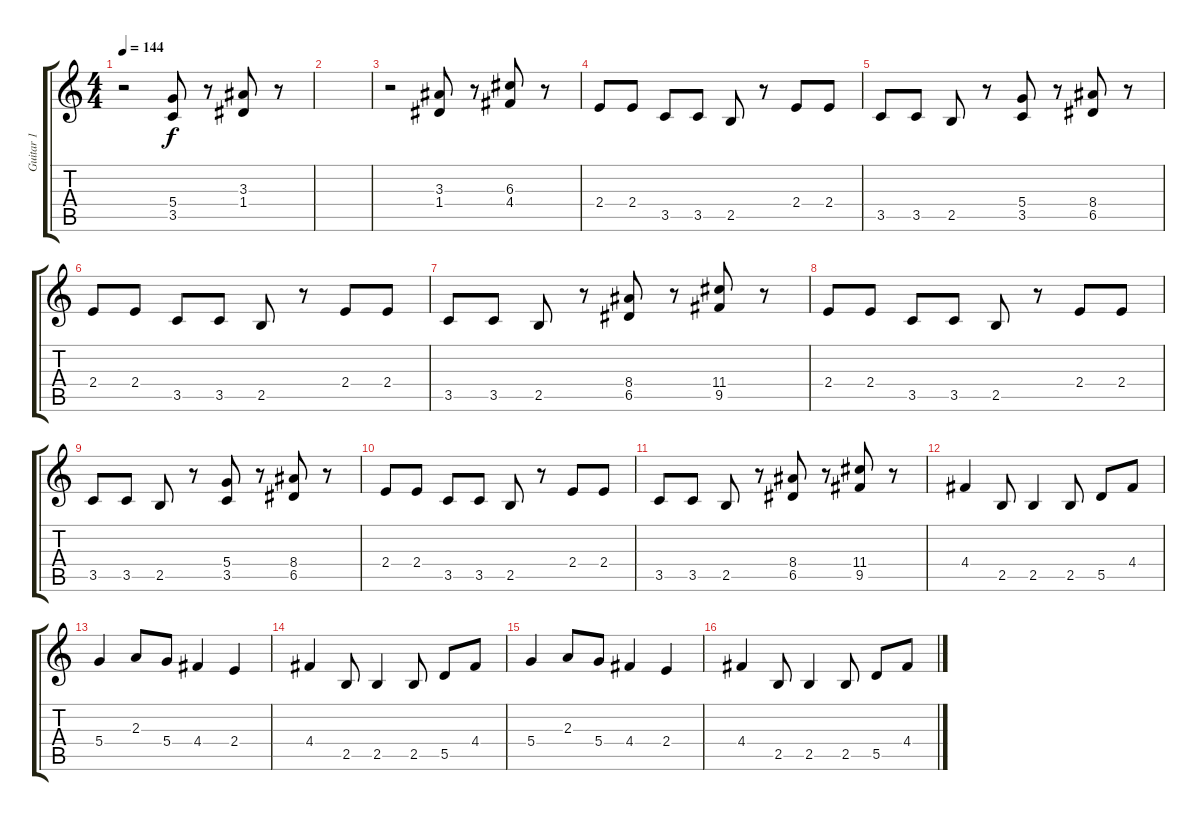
\track ("Guitar 1" "Guitar 1") {instrument distortionguitar}
\staff {score tabs}
\tuning (E4 B3 G3 D3 A2 E2) {hide}
\ts (4 4)
\tempo 144
\clef g2
\ks c
r.2{dy f} (5.4 3.5).8 r.8 (3.3 1.4).8 r.8 |
|
r.2 (3.3 1.4).8 r.8 (6.3 4.4).8 r.8 |
2.4.8 2.4.8 3.5.8 3.5.8 2.5.8 r.8 2.4.8 2.4.8 |
3.5.8 3.5.8 2.5.8 r.8 (5.4 3.5).8 r.8 (8.4 6.5).8 r.8 |
2.4.8 2.4.8 3.5.8 3.5.8 2.5.8 r.8 2.4.8 2.4.8 |
3.5.8 3.5.8 2.5.8 r.8 (8.4 6.5).8 r.8 (11.4 9.5).8 r.8 |
2.4.8 2.4.8 3.5.8 3.5.8 2.5.8 r.8 2.4.8 2.4.8 |
3.5.8 3.5.8 2.5.8 r.8 (5.4 3.5).8 r.8 (8.4 6.5).8 r.8 |
2.4.8 2.4.8 3.5.8 3.5.8 2.5.8 r.8 2.4.8 2.4.8 |
3.5.8 3.5.8 2.5.8 r.8 (8.4 6.5).8 r.8 (11.4 9.5).8 r.8 |
4.4.4 2.5.8 2.5.4 2.5.8 5.5.8 4.4.8 |
5.4.4 2.3.8 5.4.8 4.4.4 2.4.4 |
4.4.4 2.5.8 2.5.4 2.5.8 5.5.8 4.4.8 |
5.4.4 2.3.8 5.4.8 4.4.4 2.4.4 |
4.4.4 2.5.8 2.5.4 2.5.8 5.5.8 4.4.8
